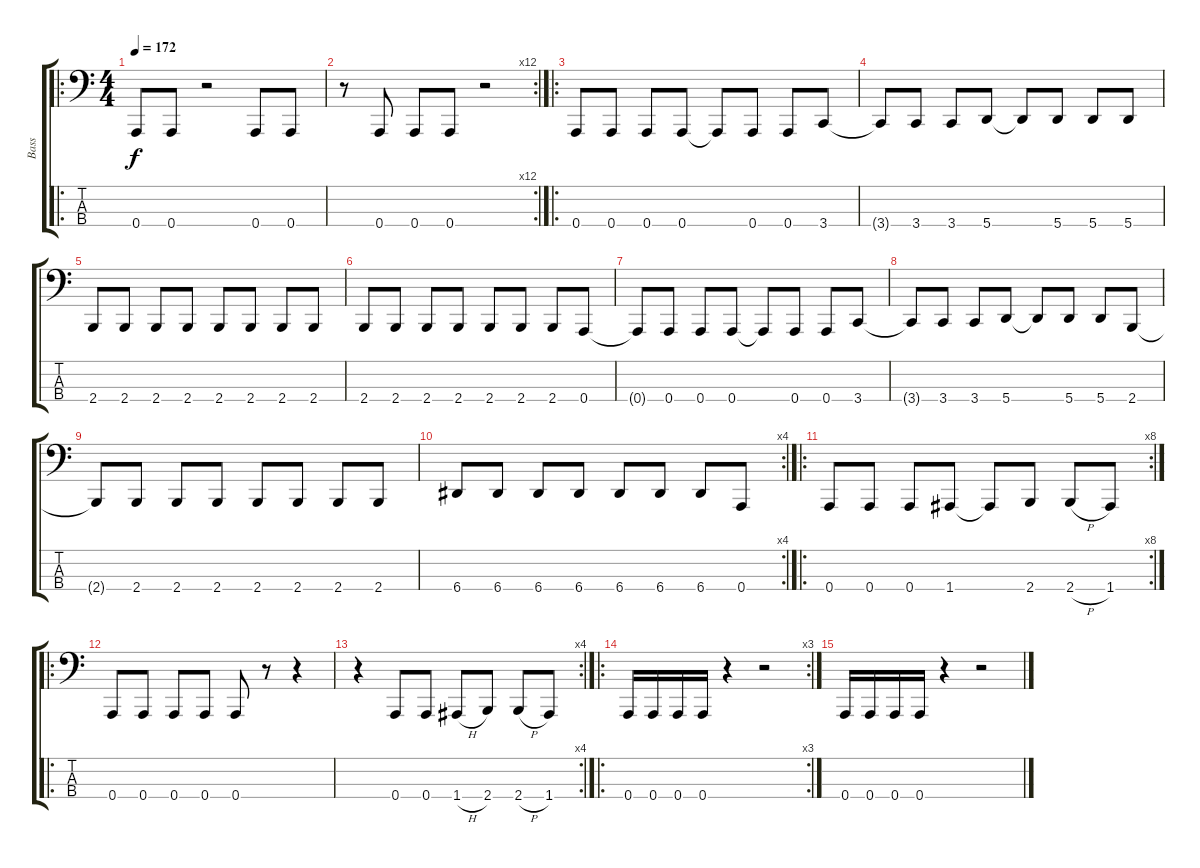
\track ("Bass" "Bass") {instrument electricbasspick}
\staff {score tabs}
\tuning (D2 A1 E1 A0) {hide}
\ro
\ts (4 4)
\tempo 172
\clef f4
\ks c
0.4.8{dy f} 0.4.8 r.2 0.4.8 0.4.8 |
\rc 12
r.8 0.4.8 0.4.8 0.4.8 r.2 |
\ro
0.4.8 0.4.8 0.4.8 0.4.8 0.4{t}.8 0.4.8 0.4.8 3.4.8 |
3.4{t}.8 3.4.8 3.4.8 5.4.8 5.4{t}.8 5.4.8 5.4.8 5.4.8 |
2.4.8 2.4.8 2.4.8 2.4.8 2.4.8 2.4.8 2.4.8 2.4.8 |
2.4.8 2.4.8 2.4.8 2.4.8 2.4.8 2.4.8 2.4.8 0.4.8 |
0.4{t}.8 0.4.8 0.4.8 0.4.8 0.4{t}.8 0.4.8 0.4.8 3.4.8 |
3.4{t}.8 3.4.8 3.4.8 5.4.8 5.4{t}.8 5.4.8 5.4.8 2.4.8 |
2.4{t}.8 2.4.8 2.4.8 2.4.8 2.4.8 2.4.8 2.4.8 2.4.8 |
\rc 4
6.4.8 6.4.8 6.4.8 6.4.8 6.4.8 6.4.8 6.4.8 0.4.8 |
\ro
\rc 8
0.4.8 0.4.8 0.4.8 1.4.8 1.4{t}.8 2.4.8 2.4{h}.8 1.4.8 |
\ro
0.4.8 0.4.8 0.4.8 0.4.8 0.4.8 r.8 r.4 |
\rc 4
r.4 0.4.8 0.4.8 1.4{h}.8 2.4.8 2.4{h}.8 1.4.8 |
\ro
\rc 3
0.4.16 0.4.16 0.4.16 0.4.16 r.4 r.2 |
0.4.16 0.4.16 0.4.16 0.4.16 r.4 r.2
